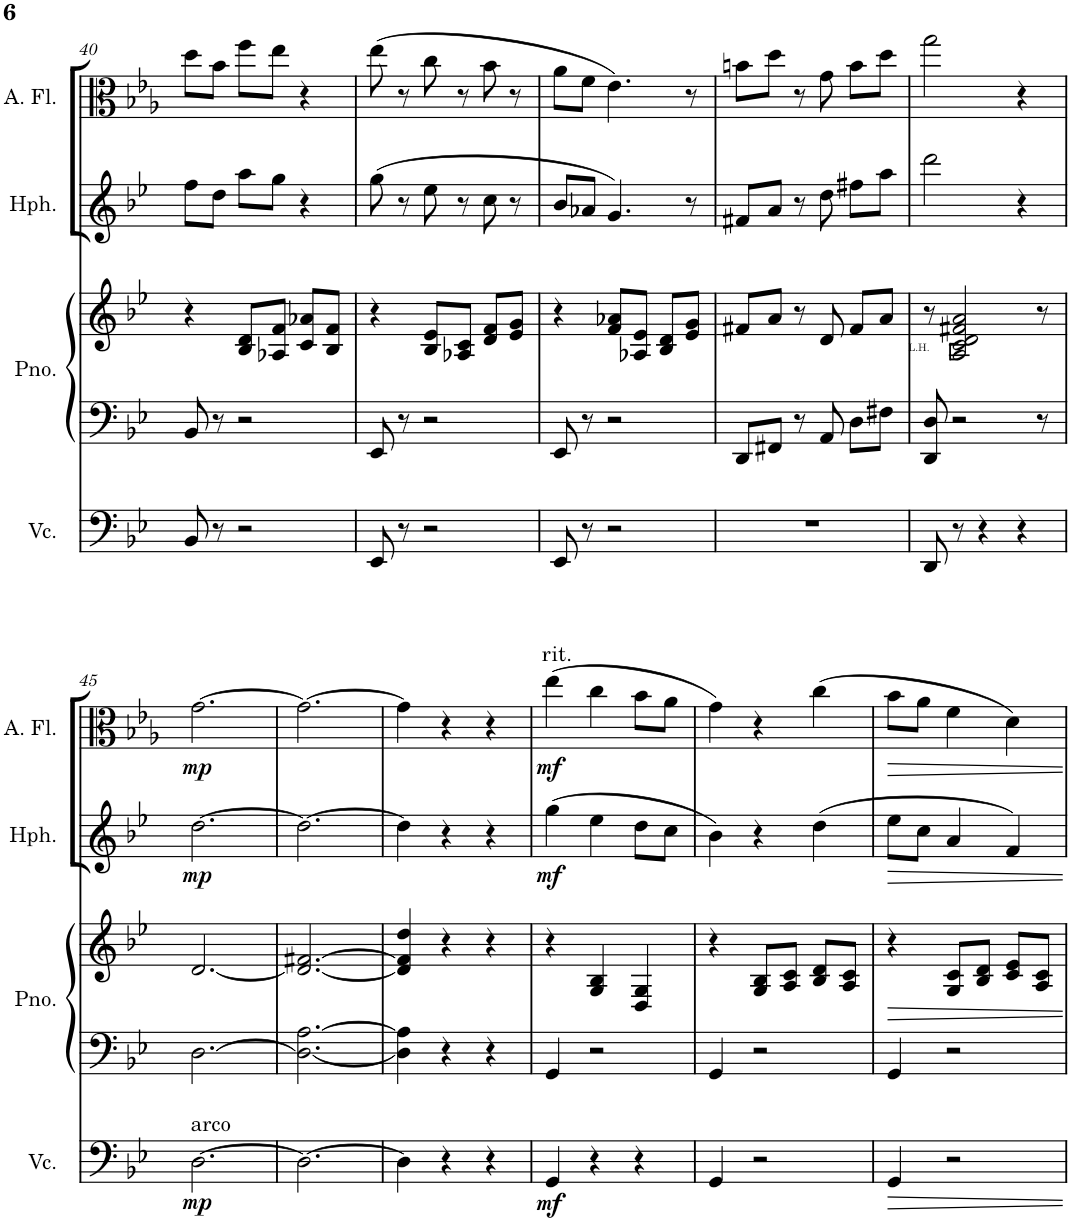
**kern	**dynam	**kern	**kern	**kern	**dynam	**kern	**dynam
*part4	*part4	*part3	*part3	*part2	*part2	*part1	*part1
*staff5	*staff5	*staff4	*staff3	*staff2	*staff2	*staff1	*staff1
*I"Violoncello	*	*I"Grand Piano	*	*I"Heckelphone	*	*I"Alto Flute	*
*I'Vc.	*	*I'Pno.	*	*I'Hph.	*	*I'A. Fl.	*
!!LO:PB:g=z
*clefF4	*	*clefF4	*clefG2	*clefG2	*	*clefG2	*
*	*	*	*	*Trd7c12	*	*Trd3c5	*
*k[b-e-]	*	*k[b-e-]	*k[b-e-]	*k[b-e-]	*	*k[b-e-a-]	*
*M3/4	*	*M3/4	*M3/4	*M3/4	*	*M3/4	*
=40	=40	=40	=40	=40	=40	=40	=40
8BB-/	.	8BB-/	4r	8ff\L	.	8dd\L	.
8r	.	8r	.	8dd\J	.	8b-\J	.
2r	.	2r	8B-/ 8d/L	8aa\L	.	8ff\L	.
.	.	.	8A-X/ 8f/J	8gg\J	.	8ee-\J	.
.	.	.	8c/ 8a-X/L	4r	.	4r	.
.	.	.	8B-/ 8f/J	.	.	.	.
=41	=41	=41	=41	=41	=41	=41	=41
8EE-/	.	8EE-/	4r	(8gg\	.	(8ee-\	.
8r	.	8r	.	8r	.	8r	.
2r	.	2r	8B-/ 8e-/L	8ee-\	.	8cc\	.
.	.	.	8A-X/ 8c/J	8r	.	8r	.
.	.	.	8d/ 8f/L	8cc\	.	8b-\	.
.	.	.	8e-/ 8g/J	8r	.	8r	.
=42	=42	=42	=42	=42	=42	=42	=42
8EE-/	.	8EE-/	4r	8b-/L	.	8a-\L	.
8r	.	8r	.	8a-X/J	.	8f\J	.
2r	.	2r	8f/ 8a-X/L	4.g/)	.	4.e-\)	.
.	.	.	8A-X/ 8e-/J	.	.	.	.
.	.	.	8B-/ 8d/L	.	.	.	.
.	.	.	8e-/ 8g/J	8r	.	8r	.
=43	=43	=43	=43	=43	=43	=43	=43
2.r	.	8DD/L	8f#X/L	8f#X/L	.	8bn\L	.
.	.	8FF#X/J	8a/J	8a/J	.	8dd\J	.
.	.	8r	8r	8r	.	8r	.
.	.	8AA/	8d/	8dd\	.	8g\	.
.	.	8D\L	8f#/L	8ff#X\L	.	8b\L	.
.	.	8F#X\J	8a/J	8aa\J	.	8dd\J	.
=44	=44	=44	=44	=44	=44	=44	=44
8DD/	.	8DD/ 8D/	8r	2ddd\	.	2gg\	.
!	!	!	!LO:TX:b:t=L.H.	!	!	!	!
8r	.	2r	2A/ 2c/ 2d/ 2f#X/ 2a/	.	.	.	.
4r	.	.	.	.	.	.	.
4r	.	.	.	4r	.	4r	.
.	.	8r	8r	.	.	.	.
!!LO:LB:g=z
=45	=45	=45	=45	=45	=45	=45	=45
!LO:TX:a:t=arco	!	!	!	!	!	!	!
!	!LO:DY:b	!	!	!	!LO:DY:b	!	!LO:DY:b
[2.D\	mp	[2.D\	[2.d/	[2.dd\	mp	[2.g\	mp
=46	=46	=46	=46	=46	=46	=46	=46
2.D\_	.	2.D\_ [2.A\	2.d/_ [2.f#X/	2.dd\_	.	2.g\_	.
=47	=47	=47	=47	=47	=47	=47	=47
4D\]	.	4D\] 4A\]	4d/] 4f#/] 4dd/	4dd\]	.	4g\]	.
4r	.	4r	4r	4r	.	4r	.
4r	.	4r	4r	4r	.	4r	.
=48	=48	=48	=48	=48	=48	=48	=48
!	!	!	!	!	!	!LO:TX:a:t=rit.	!
!	!LO:DY:b	!	!	!	!LO:DY:b	!	!LO:DY:b
4GG/	mf	4GG/	4r	(4gg\	mf	(4ee-\	mf
4r	.	2r	4G/ 4B-/	4ee-\	.	4cc\	.
4r	.	.	4D/ 4G/	8dd\L	.	8b-\L	.
.	.	.	.	8cc\J	.	8a-\J	.
=49	=49	=49	=49	=49	=49	=49	=49
4GG/	.	4GG/	4r	4b-\)	.	4g\)	.
2r	.	2r	8G/ 8B-/L	4r	.	4r	.
.	.	.	8A/ 8c/J	.	.	.	.
.	.	.	8B-/ 8d/L	(4dd\	.	(4cc\	.
.	.	.	8A/ 8c/J	.	.	.	.
=50	=50	=50	=50	=50	=50	=50	=50
4GG/	.	4GG/	4r	8ee-\L	.	8b-\L	.
.	.	.	.	8cc\J	.	8a-\J	.
2r	.	2r	8G/ 8c/L	4a/	.	4f\	.
.	.	.	8B-/ 8d/J	.	.	.	.
.	.	.	8c/ 8e-/L	4f/)	.	4d\)	.
.	.	.	8A/ 8c/J	.	.	.	.
=	=	=	=	=	=	=	=
*-	*-	*-	*-	*-	*-	*-	*-
